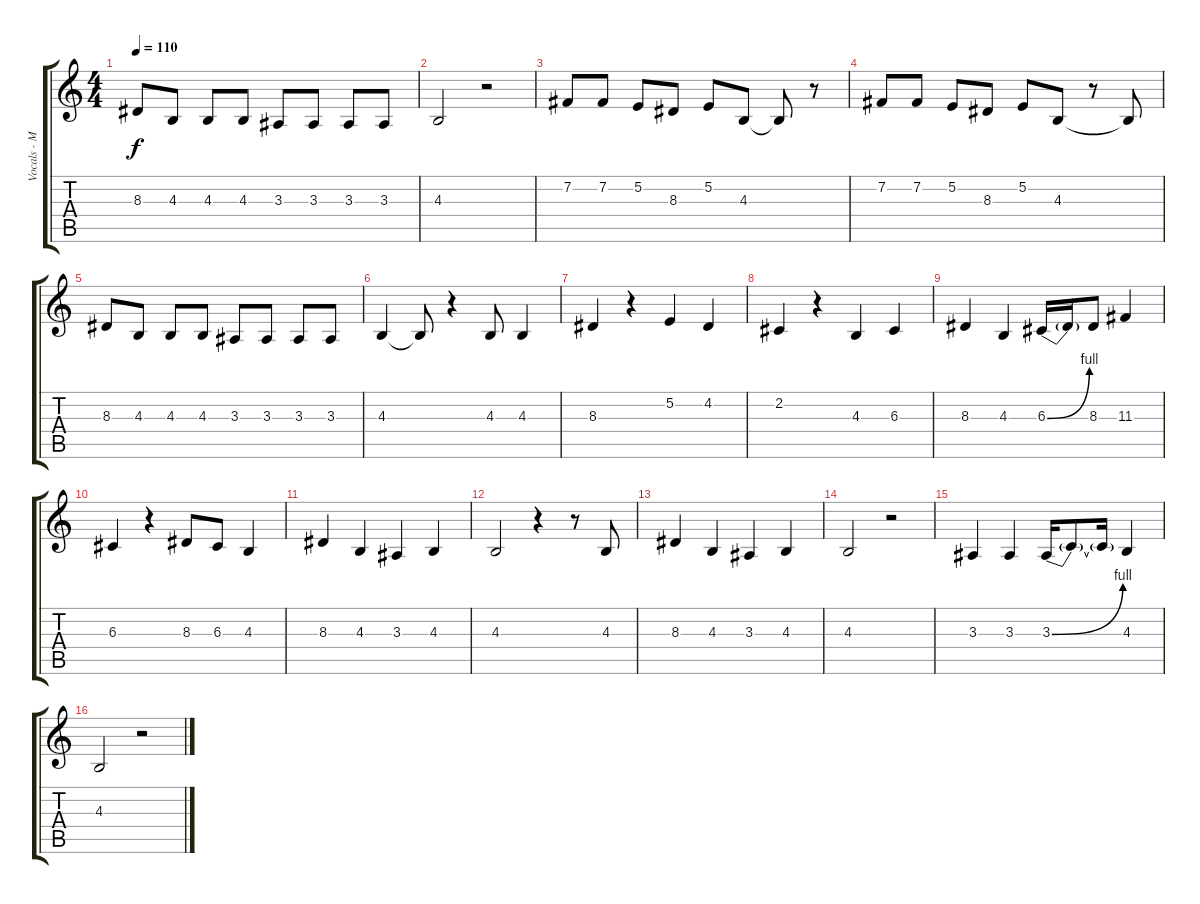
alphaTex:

\track ("Vocals - Mark" "Vocals - M") {instrument altosax}
\staff {score tabs}
\tuning (E4 B3 G3 D3 A2 E2) {hide}
\ts (4 4)
\tempo 110
\clef g2
\ks c
8.3.8{dy f} 4.3.8 4.3.8 4.3.8 3.3.8 3.3.8 3.3.8 3.3.8 |
4.3.2 r.2 |
7.2.8 7.2.8 5.2.8 8.3.8 5.2.8 4.3.8 4.3{t}.8 r.8 |
7.2.8 7.2.8 5.2.8 8.3.8 5.2.8 4.3.8 r.8 4.3{t}.8 |
8.3.8 4.3.8 4.3.8 4.3.8 3.3.8 3.3.8 3.3.8 3.3.8 |
4.3.4 4.3{t}.8 r.4 4.3.8 4.3.4 |
8.3.4 r.4 5.2.4 4.2.4 |
2.2.4 r.4 4.3.4 6.3.4 |
8.3.4 4.3.4 6.3{be (bend 0 0 60 4)}.16 6.3{t}.16 8.3.8 11.3.4 |
6.3.4 r.4 8.3.8 6.3.8 4.3.4 |
8.3.4 4.3.4 3.3.4 4.3.4 |
4.3.2 r.4 r.8 4.3.8 |
8.3.4 4.3.4 3.3.4 4.3.4 |
4.3.2 r.2 |
3.3.4 3.3.4 3.3{be (bend 0 0 60 4)}.16 3.3{t}.8 3.3{t}.16 4.3.4 |
4.3.2 r.2
